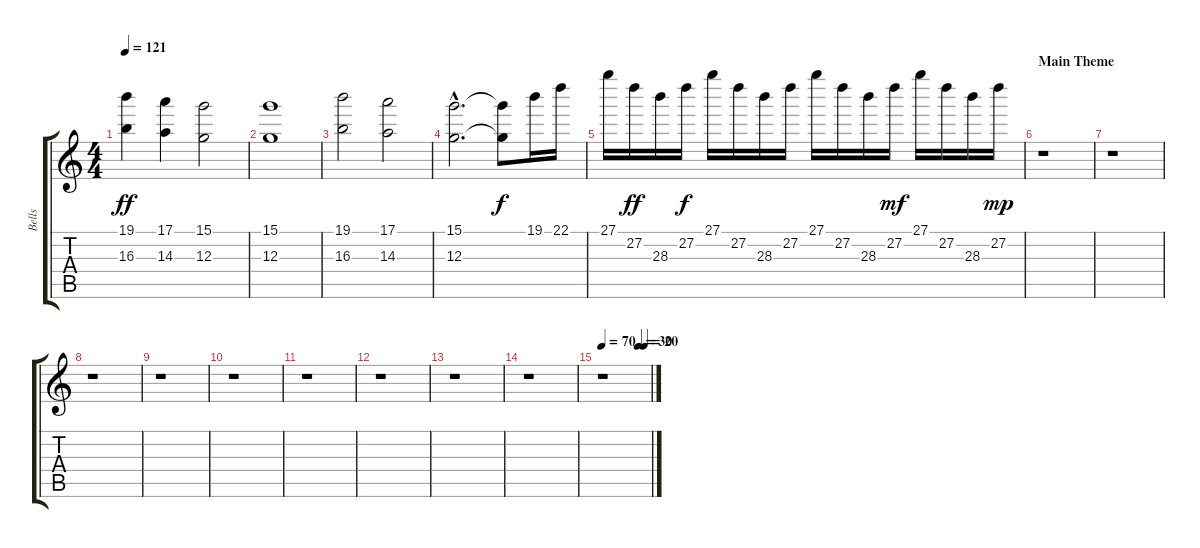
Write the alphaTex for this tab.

\track ("Bells" "Bells") {instrument fx3crystal}
\staff {score tabs}
\tuning (E5 B4 G4 D4 A3 E3) {hide}
\ts (4 4)
\tempo 121
\clef g2
\ks c
(19.1 16.3).4{dy ff} (17.1 14.3).4 (15.1 12.3).2 |
(15.1 12.3).1 |
(19.1 16.3).2 (17.1 14.3).2 |
(15.1{hac} 12.3{hac}).2{d} (15.1{t} 12.3{t}).8{dy f} 19.1.16 22.1.16 |
27.1.16 27.2.16{dy ff} 28.3.16 27.2.16{dy f} 27.1.16 27.2.16 28.3.16 27.2.16 27.1.16 27.2.16 28.3.16 27.2.16{dy mf} 27.1.16 27.2.16 28.3.16 27.2.16{dy mp} |
\section ("" "Main Theme")
r.1 |
r.1 |
r.1 |
r.1 |
r.1 |
r.1 |
r.1 |
r.1 |
r.1 |
\tempo 70
\tempo (30 0.75)
\tempo (20 0.875)
r.1
